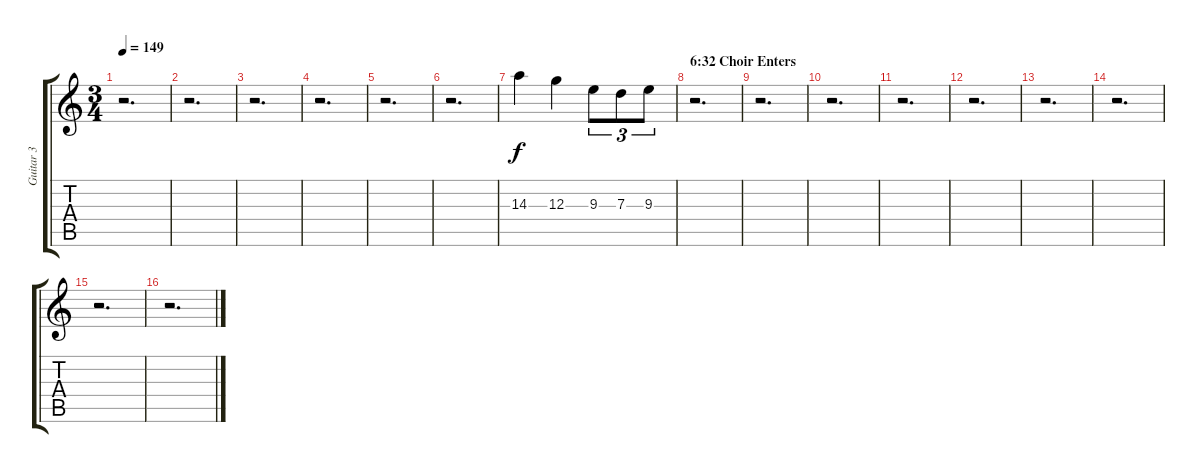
\track ("Guitar 3" "Guitar 3") {instrument distortionguitar}
\staff {score tabs}
\tuning (E4 B3 G3 D3 A2 E2) {hide}
\ts (3 4)
\tempo 149
\clef g2
\ks c
r.2{d dy f} |
r.2{d} |
r.2{d} |
r.2{d} |
r.2{d} |
r.2{d} |
14.3.4 12.3.4 9.3.8{tu (3 2)} 7.3.8{tu (3 2)} 9.3.8{tu (3 2)} |
\section ("" "6:32 Choir Enters")
r.2{d} |
r.2{d} |
r.2{d} |
r.2{d} |
r.2{d} |
r.2{d} |
r.2{d} |
r.2{d} |
r.2{d}
